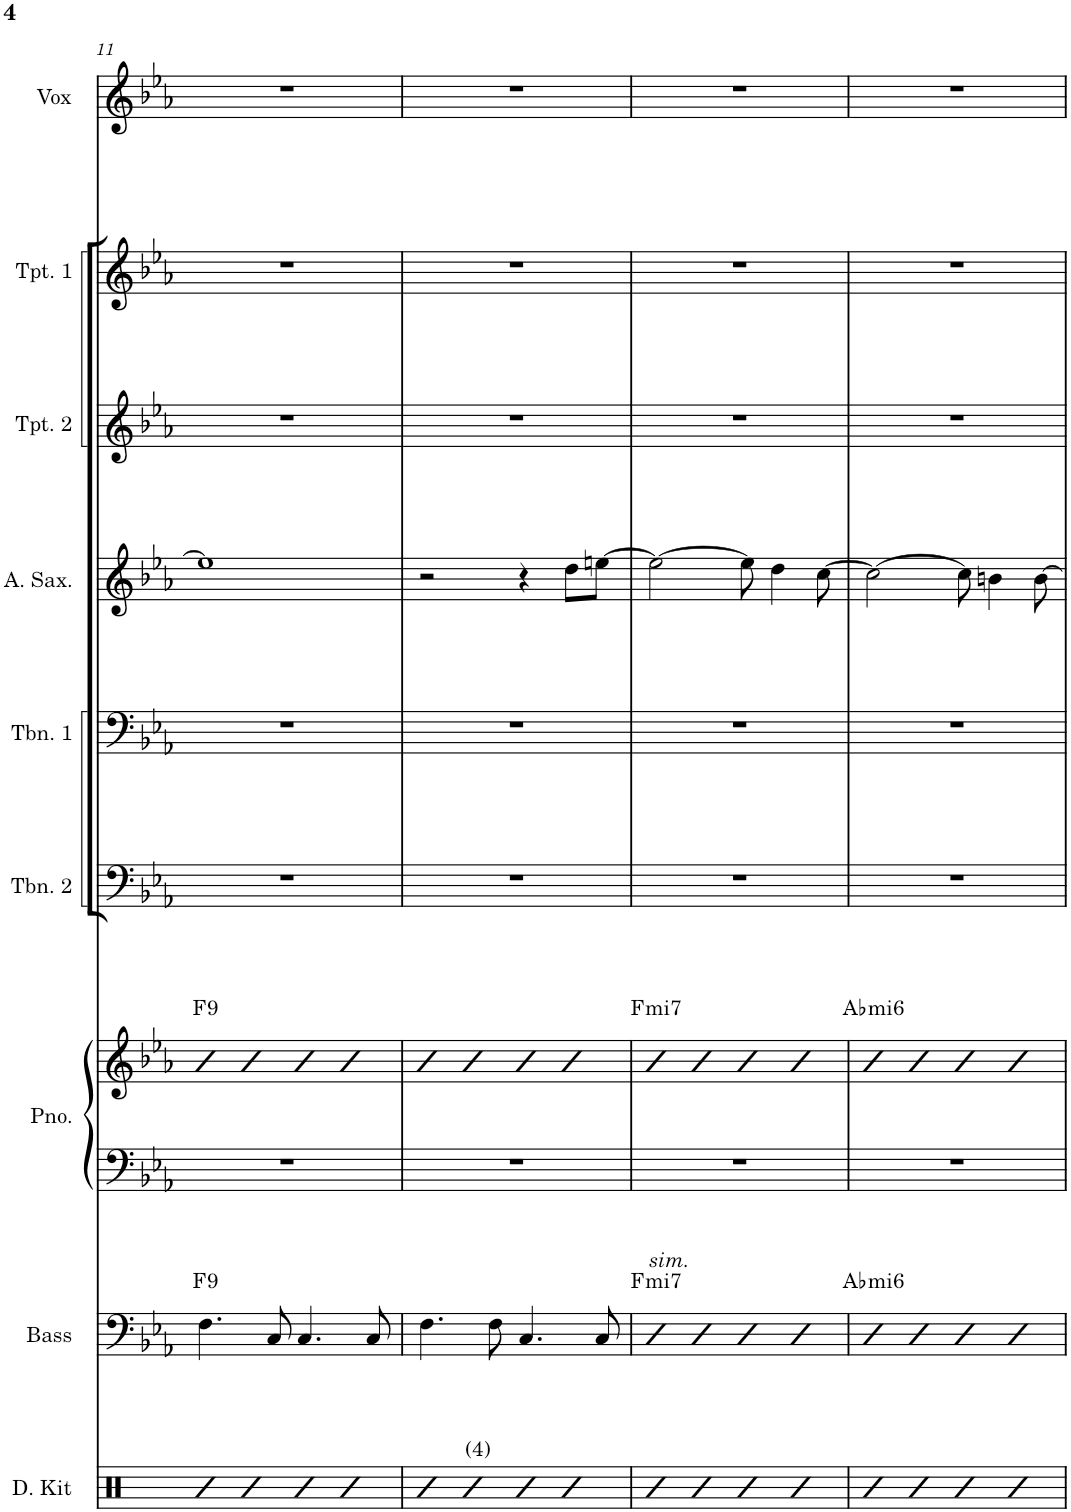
**kern	**kern	**harte	**kern	**kern	**harte	**kern	**kern	**kern	**kern	**kern	**kern
*part9	*part8	*part8	*part7	*part7	*part7	*part6	*part5	*part4	*part3	*part2	*part1
*staff10	*staff9	*	*staff8	*staff7	*	*staff6	*staff5	*staff4	*staff3	*staff2	*staff1
*I"Drum Kit	*I"Acoustic Bass	*	*I"Piano	*	*	*I"Trombone 2	*I"Trombone 1	*I"Alto Saxophone	*I"Trumpet 2	*I"Trumpet 1	*I"Voice
*I'D. Kit	*I'Bass	*	*I'Pno.	*	*	*I'Tbn. 2	*I'Tbn. 1	*I'A. Sax.	*I'Tpt. 2	*I'Tpt. 1	*
!!LO:PB:g=z
*clefX	*clefF4	*	*clefF4	*clefG2	*	*clefF4	*clefF4	*clefG2	*clefG2	*clefG2	*clefG2
*	*Trd7c12	*	*	*	*	*	*	*Trd5c9	*Trd1c2	*Trd1c2	*
*k[]	*k[b-e-a-]	*	*k[b-e-a-]	*k[b-e-a-]	*	*k[b-e-a-]	*k[b-e-a-]	*k[b-e-a-]	*k[b-e-a-]	*k[b-e-a-]	*k[b-e-a-]
*M4/4	*M4/4	*	*M4/4	*M4/4	*	*M4/4	*M4/4	*M4/4	*M4/4	*M4/4	*M4/4
=11	=11	=11	=11	=11	=11	=11	=11	=11	=11	=11	=11
!	!	!LO:H:kt=9	!	!	!LO:H:kt=9	!	!	!	!	!	!
4R	4.F\	F:9	1r	4b-	F:9	1r	1r	1ee]	1r	1r	1r
4R	.	.	.	4b-	.	.	.	.	.	.	.
.	8C/	.	.	.	.	.	.	.	.	.	.
4R	4.C/	.	.	4b-	.	.	.	.	.	.	.
4R	.	.	.	4b-	.	.	.	.	.	.	.
.	8C/	.	.	.	.	.	.	.	.	.	.
=12	=12	=12	=12	=12	=12	=12	=12	=12	=12	=12	=12
4R	4.F\	.	1r	4b-	.	1r	1r	2r	1r	1r	1r
!LO:TX:a:t=(4)	!	!	!	!	!	!	!	!	!	!	!
4R	.	.	.	4b-	.	.	.	.	.	.	.
.	8F\	.	.	.	.	.	.	.	.	.	.
4R	4.C/	.	.	4b-	.	.	.	4r	.	.	.
4R	.	.	.	4b-	.	.	.	8dd\L	.	.	.
.	8C/	.	.	.	.	.	.	[8een\J	.	.	.
=13	=13	=13	=13	=13	=13	=13	=13	=13	=13	=13	=13
!	!LO:TX:a:i:t=sim.	!LO:H:kt=mi7	!	!	!LO:H:kt=mi7	!	!	!	!	!	!
4R	4bb-	F:min7	1r	4b-	F:min7	1r	1r	2ee\_	1r	1r	1r
4R	4bb-	.	.	4b-	.	.	.	.	.	.	.
4R	4bb-	.	.	4b-	.	.	.	8ee\]	.	.	.
.	.	.	.	.	.	.	.	4dd\	.	.	.
4R	4bb-	.	.	4b-	.	.	.	.	.	.	.
.	.	.	.	.	.	.	.	[8cc\	.	.	.
=14	=14	=14	=14	=14	=14	=14	=14	=14	=14	=14	=14
!	!	!LO:H:kt=mi6	!	!	!LO:H:kt=mi6	!	!	!	!	!	!
4R	4bb-	Ab:min6	1r	4b-	Ab:min6	1r	1r	2cc\_	1r	1r	1r
4R	4bb-	.	.	4b-	.	.	.	.	.	.	.
4R	4bb-	.	.	4b-	.	.	.	8cc\]	.	.	.
.	.	.	.	.	.	.	.	4bn\	.	.	.
4R	4bb-	.	.	4b-	.	.	.	.	.	.	.
.	.	.	.	.	.	.	.	[8b\	.	.	.
=	=	=	=	=	=	=	=	=	=	=	=
*-	*-	*-	*-	*-	*-	*-	*-	*-	*-	*-	*-
